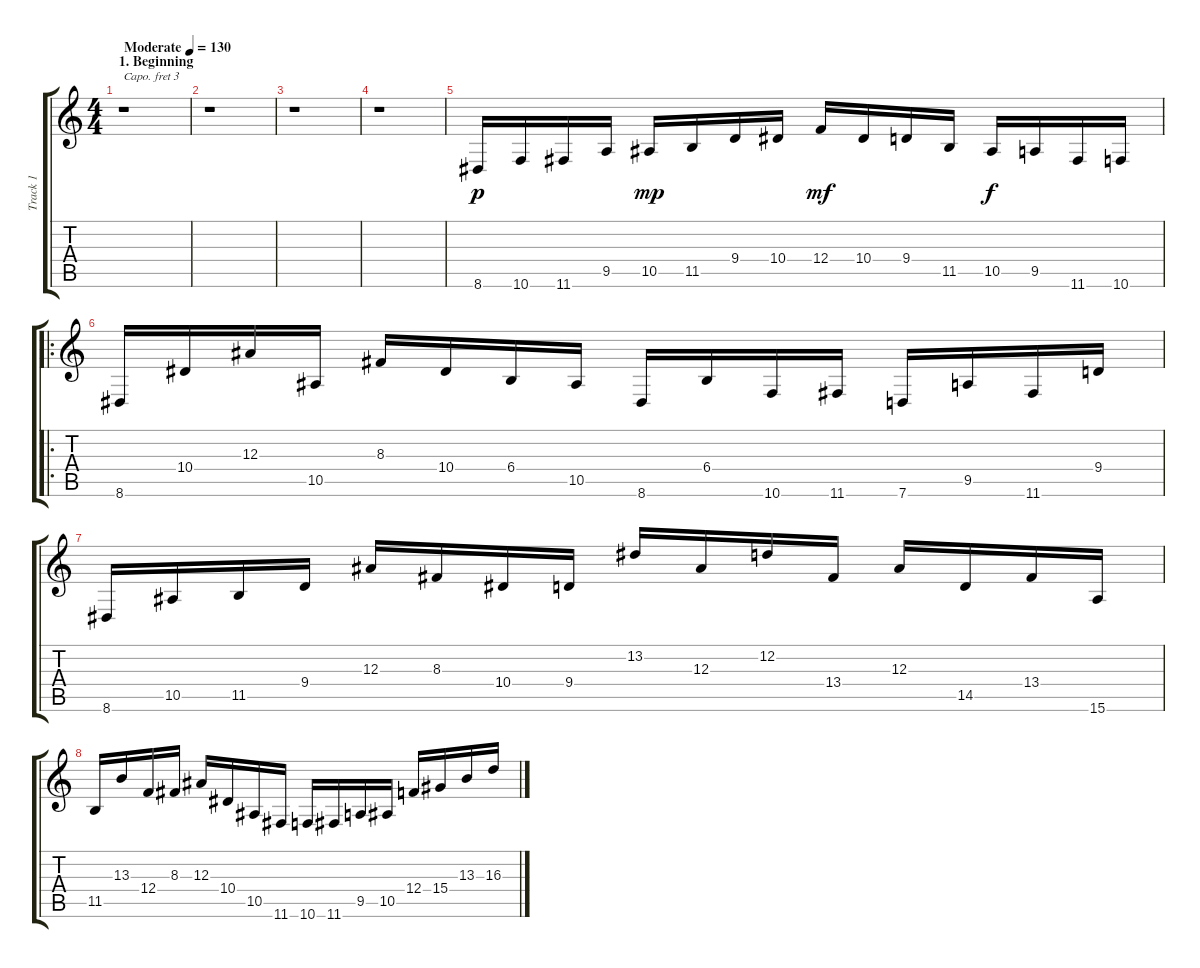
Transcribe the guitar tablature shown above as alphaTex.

\track ("Track 1" "Track 1") {instrument orchestralharp}
\staff {score tabs}
\capo 3
\tuning (E4 B3 G3 D3 A2 E2) {hide}
\ts (4 4)
\section ("" "1. Beginning")
\tempo (130 "Moderate")
\clef g2
\ks c
r.1{dy p instrument orchestralharp} |
r.1 |
r.1 |
r.1 |
8.6.16 10.6.16 11.6.16 9.5.16 10.5.16{dy mp} 11.5.16 9.4.16 10.4.16 12.4.16{dy mf} 10.4.16 9.4.16 11.5.16 10.5.16{dy f} 9.5.16 11.6.16 10.6.16 |
\ro
8.6.16 10.4.16 12.3.16 10.5.16 8.3.16 10.4.16 6.4.16 10.5.16 8.6.16 6.4.16 10.6.16 11.6.16 7.6.16 9.5.16 11.6.16 9.4.16 |
8.6.16 10.5.16 11.5.16 9.4.16 12.3.16 8.3.16 10.4.16 9.4.16 13.2.16 12.3.16 12.2.16 13.4.16 12.3.16 14.5.16 13.4.16 15.6.16 |
11.5.16 13.3.16 12.4.16 8.3.16 12.3.16 10.4.16 10.5.16 11.6.16 10.6.16 11.6.16 9.5.16 10.5.16 12.4.16 15.4.16 13.3.16 16.3.16
